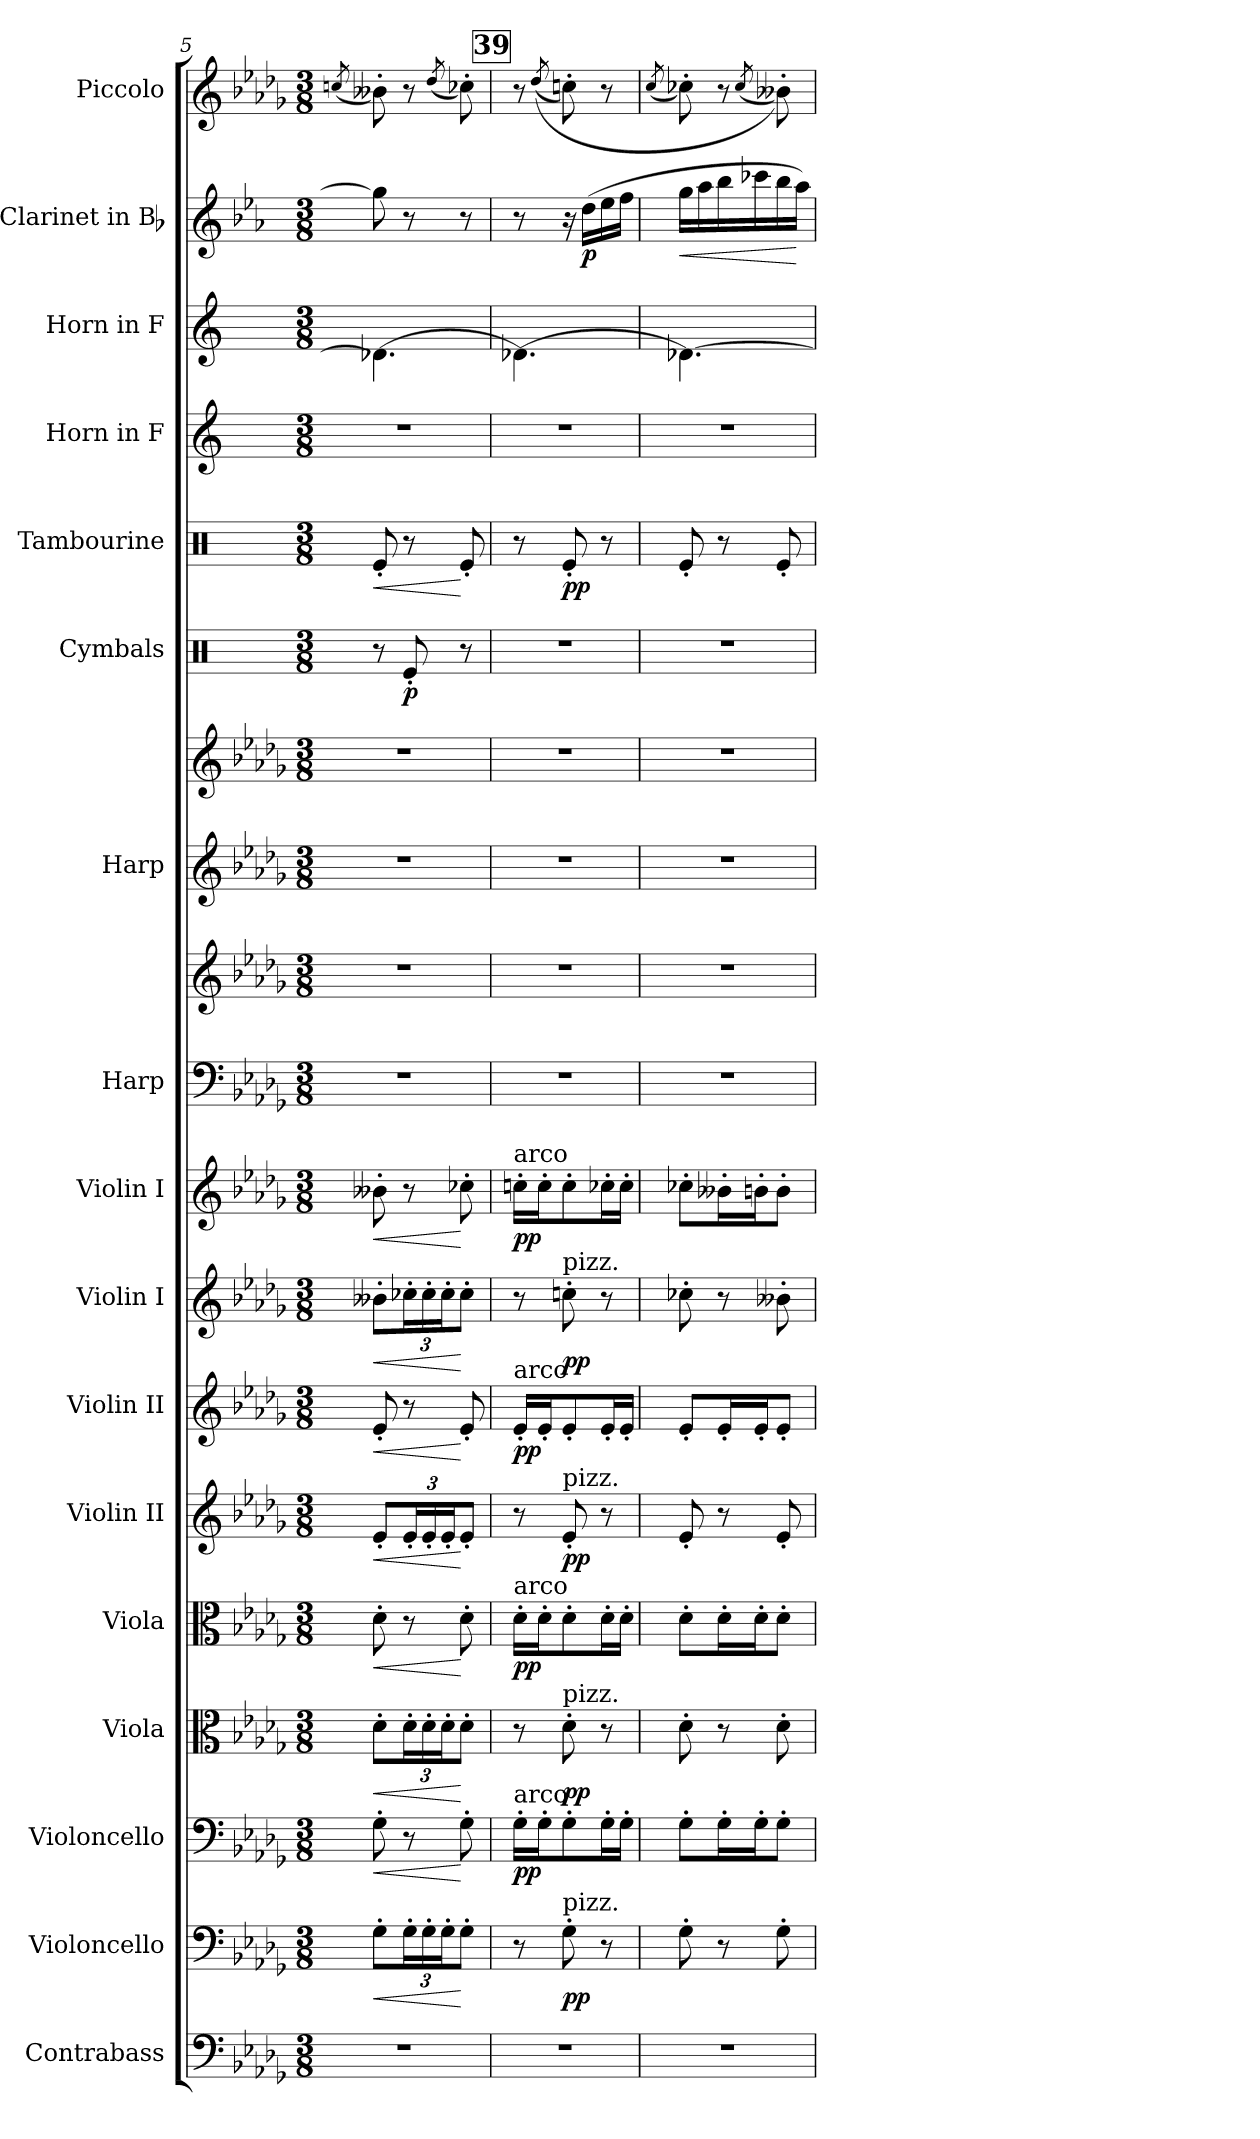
**kern	**kern	**dynam	**kern	**dynam	**kern	**dynam	**kern	**dynam	**kern	**dynam	**kern	**dynam	**kern	**dynam	**kern	**dynam	**kern	**kern	**kern	**kern	**kern	**dynam	**kern	**dynam	**kern	**kern	**kern	**dynam	**kern
*part17	*part16	*part16	*part15	*part15	*part14	*part14	*part13	*part13	*part12	*part12	*part11	*part11	*part10	*part10	*part9	*part9	*part8	*part8	*part7	*part7	*part6	*part6	*part5	*part5	*part4	*part3	*part2	*part2	*part1
*staff19	*staff18	*staff18	*staff17	*staff17	*staff16	*staff16	*staff15	*staff15	*staff14	*staff14	*staff13	*staff13	*staff12	*staff12	*staff11	*staff11	*staff10	*staff9	*staff8	*staff7	*staff6	*staff6	*staff5	*staff5	*staff4	*staff3	*staff2	*staff2	*staff1
*I"Contrabass	*I"Violoncello	*	*I"Violoncello	*	*I"Viola	*	*I"Viola	*	*I"Violin II	*	*I"Violin II	*	*I"Violin I	*	*I"Violin I	*	*I"Harp	*	*I"Harp	*	*I"Cymbals	*	*I"Tambourine	*	*I"Horn in F	*I"Horn in F	*I"Clarinet in Bb	*	*I"Piccolo
*I'Cb.	*I'Vc.	*	*I'Vc.	*	*I'Vla.	*	*I'Vla.	*	*I'Vln. II	*	*I'Vln. II	*	*I'Vln. I	*	*I'Vln. I	*	*I'Hp	*	*I'Hp.	*	*I'Cym.	*	*I'Tamb.	*	*I'Hn.	*I'Hn.	*I'Cl.	*	*I'Picc.
*clefF4	*clefF4	*	*clefF4	*	*clefC3	*	*clefC3	*	*clefG2	*	*clefG2	*	*clefG2	*	*clefG2	*	*clefF4	*clefG2	*clefG2	*clefG2	*clefX	*	*clefX	*	*clefG2	*clefG2	*clefG2	*	*clefG2
*ITrd7c12	*	*	*	*	*	*	*	*	*	*	*	*	*	*	*	*	*	*	*	*	*	*	*	*	*ITrd4c7	*ITrd4c7	*ITrd1c2	*	*ITrd-7c-12
*k[b-e-a-d-g-]	*k[b-e-a-d-g-]	*	*k[b-e-a-d-g-]	*	*k[b-e-a-d-g-]	*	*k[b-e-a-d-g-]	*	*k[b-e-a-d-g-]	*	*k[b-e-a-d-g-]	*	*k[b-e-a-d-g-]	*	*k[b-e-a-d-g-]	*	*k[b-e-a-d-g-]	*k[b-e-a-d-g-]	*k[b-e-a-d-g-]	*k[b-e-a-d-g-]	*k[]	*	*k[]	*	*k[b-]	*k[b-]	*k[b-e-a-d-g-]	*	*k[b-e-a-d-g-]
*D-:	*D-:	*	*D-:	*	*D-:	*	*D-:	*	*D-:	*	*D-:	*	*D-:	*	*D-:	*	*D-:	*D-:	*D-:	*D-:	*C:	*	*C:	*	*F:	*F:	*D-:	*	*D-:
*M3/8	*M3/8	*	*M3/8	*	*M3/8	*	*M3/8	*	*M3/8	*	*M3/8	*	*M3/8	*	*M3/8	*	*M3/8	*M3/8	*M3/8	*M3/8	*M3/8	*	*M3/8	*	*M3/8	*M3/8	*M3/8	*	*M3/8
=5	=5	=5	=5	=5	=5	=5	=5	=5	=5	=5	=5	=5	=5	=5	=5	=5	=5	=5	=5	=5	=5	=5	=5	=5	=5	=5	=5	=5	=5
.	.	.	.	.	.	.	.	.	.	.	.	.	.	.	.	.	.	.	.	.	.	.	.	.	.	.	.	.	(8qcccn/
!	!	!LO:HP:b	!	!LO:HP:b	!	!LO:HP:b	!	!LO:HP:b	!	!LO:HP:b	!	!LO:HP:b	!	!LO:HP:b	!	!LO:HP:b	!	!	!	!	!	!	!	!LO:HP:b	!	!	!	!	!
8%3r	8G-'L	<	8G-'	<	8d-'L	<	8d-'	<	8e-'L	<	8e-'	<	8b--X'L	<	8b--X'	<	8%3r	8%3r	8%3r	8%3r	8r	.	8Re'	<	8%3r	4.G-X\_	8ff]	.	8bb--X')
.	24G-'L	.	8r	.	24d-'L	.	8r	.	24e-'L	.	8r	.	24cc-X'L	.	8r	.	.	.	.	.	8Re'	p	8r	.	.	.	8r	.	8r
.	24G-'	.	.	.	24d-'	.	.	.	24e-'	.	.	.	24cc-'	.	.	.	.	.	.	.	.	.	.	.	.	.	.	.	.
.	24G-'J	.	.	.	24d-'J	.	.	.	24e-'J	.	.	.	24cc-'J	.	.	.	.	.	.	.	.	.	.	.	.	.	.	.	.
.	.	.	.	.	.	.	.	.	.	.	.	.	.	.	.	.	.	.	.	.	.	.	.	.	.	.	.	.	(8qddd-/
.	8G-'J	[	8G-'	[	8d-'J	[	8d-'	[	8e-'J	[	8e-'	[	8cc-'J	[	8cc-X'	[	.	.	.	.	8r	.	8Re'	[	.	.	8r	.	8ccc-X')
!!LO:REH:place=s1:t=39
=6	=6	=6	=6	=6	=6	=6	=6	=6	=6	=6	=6	=6	=6	=6	=6	=6	=6	=6	=6	=6	=6	=6	=6	=6	=6	=6	=6	=6	=6
!	!	!	!	!	!	!	!	!	!	!	!	!	!	!	!LO:TX:a:t=arco	!	!	!	!	!	!	!	!	!	!	!	!	!	!
!	!	!	!	!	!	!	!	!	!	!	!LO:TX:a:t=arco	!	!	!	!	!	!	!	!	!	!	!	!	!	!	!	!	!	!
!	!	!	!	!	!	!	!LO:TX:a:t=arco	!	!	!	!	!	!	!	!	!	!	!	!	!	!	!	!	!	!	!	!	!	!
!	!	!	!LO:TX:a:t=arco	!	!	!	!	!	!	!	!	!	!	!	!	!	!	!	!	!	!	!	!	!	!	!	!	!	!
8%3r	8r	.	16G-'LL	pp	8r	.	16d-'LL	pp	8r	.	16e-'LL	pp	8r	.	16ccn'LL	pp	8%3r	8%3r	8%3r	8%3r	8%3r	.	8r	.	8%3r	4.G-X\_	8r	.	8r
.	.	.	16G-'J	.	.	.	16d-'J	.	.	.	16e-'J	.	.	.	16cc'J	.	.	.	.	.	.	.	.	.	.	.	.	.	.
.	.	.	.	.	.	.	.	.	.	.	.	.	.	.	.	.	.	.	.	.	.	.	.	.	.	.	.	.	((>8qddd-/
!	!	!	!	!	!	!	!	!	!	!	!	!	!LO:TX:a:t=pizz.	!	!	!	!	!	!	!	!	!	!	!	!	!	!	!	!
!	!	!	!	!	!	!	!	!	!LO:TX:a:t=pizz.	!	!	!	!	!	!	!	!	!	!	!	!	!	!	!	!	!	!	!	!
!	!	!	!	!	!LO:TX:a:t=pizz.	!	!	!	!	!	!	!	!	!	!	!	!	!	!	!	!	!	!	!	!	!	!	!	!
!	!LO:TX:a:t=pizz.	!	!	!	!	!	!	!	!	!	!	!	!	!	!	!	!	!	!	!	!	!	!	!	!	!	!	!	!
.	8G-'	pp	8G-'	.	8d-'	pp	8d-'	.	8e-'	pp	8e-'	.	8ccn'	pp	8cc'	.	.	.	.	.	.	.	8Re'	pp	.	.	16r	.	8cccn')
.	.	.	.	.	.	.	.	.	.	.	.	.	.	.	.	.	.	.	.	.	.	.	.	.	.	.	(16ccLL	p	.
.	8r	.	16G-'L	.	8r	.	16d-'L	.	8r	.	16e-'L	.	8r	.	16cc-X'L	.	.	.	.	.	.	.	8r	.	.	.	16dd-	.	8r
.	.	.	16G-'JJ	.	.	.	16d-'JJ	.	.	.	16e-'JJ	.	.	.	16cc-'JJ	.	.	.	.	.	.	.	.	.	.	.	16ee-JJ	.	.
=7	=7	=7	=7	=7	=7	=7	=7	=7	=7	=7	=7	=7	=7	=7	=7	=7	=7	=7	=7	=7	=7	=7	=7	=7	=7	=7	=7	=7	=7
.	.	.	.	.	.	.	.	.	.	.	.	.	.	.	.	.	.	.	.	.	.	.	.	.	.	.	.	.	(8qccc/
!	!	!	!	!	!	!	!	!	!	!	!	!	!	!	!	!	!	!	!	!	!	!	!	!	!	!	!	!LO:HP:b	!
8%3r	8G-'	.	8G-'L	.	8d-'	.	8d-'L	.	8e-'	.	8e-'L	.	8cc-X'	.	8cc-X'L	.	8%3r	8%3r	8%3r	8%3r	8%3r	.	8Re'	.	8%3r	4.G-X\_	16ffLL	<	8ccc-X')
.	.	.	.	.	.	.	.	.	.	.	.	.	.	.	.	.	.	.	.	.	.	.	.	.	.	.	16gg-	.	.
.	8r	.	16G-'L	.	8r	.	16d-'L	.	8r	.	16e-'L	.	8r	.	16b--X'L	.	.	.	.	.	.	.	8r	.	.	.	16aa-	.	8r
.	.	.	16G-'J	.	.	.	16d-'J	.	.	.	16e-'J	.	.	.	16bn'J	.	.	.	.	.	.	.	.	.	.	.	16bb--X	.	.
.	.	.	.	.	.	.	.	.	.	.	.	.	.	.	.	.	.	.	.	.	.	.	.	.	.	.	.	.	(8qccc-/
.	8G-'	.	8G-'J	.	8d-'	.	8d-'J	.	8e-'	.	8e-'J	.	8b--X'	.	8b'J	.	.	.	.	.	.	.	8Re'	.	.	.	16aa-	.	8bb--X'))
.	.	.	.	.	.	.	.	.	.	.	.	.	.	.	.	.	.	.	.	.	.	.	.	.	.	.	16gg-JJ)	[	.
=	=	=	=	=	=	=	=	=	=	=	=	=	=	=	=	=	=	=	=	=	=	=	=	=	=	=	=	=	=
*-	*-	*-	*-	*-	*-	*-	*-	*-	*-	*-	*-	*-	*-	*-	*-	*-	*-	*-	*-	*-	*-	*-	*-	*-	*-	*-	*-	*-	*-
